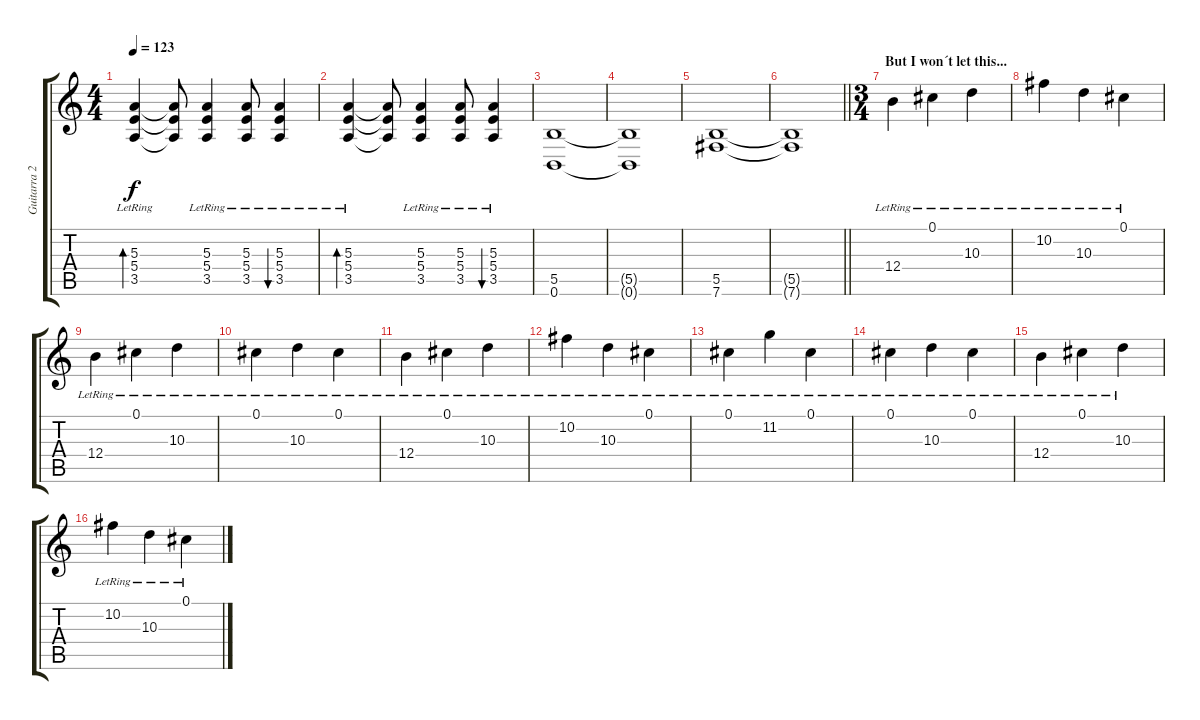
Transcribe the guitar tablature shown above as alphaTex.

\track ("Guitarra 2" "Guitarra 2") {instrument acousticguitarsteel}
\staff {score tabs}
\tuning (Db4 Ab3 E3 B2 Gb2 B1) {hide}
\ts (4 4)
\tempo 123
\clef g2
\ks c
(5.3{lr} 5.4{lr} 3.5{lr}).4{bd 60 dy f} (5.3{t} 5.4{t} 3.5{t}).8 (5.3{lr} 5.4{lr} 3.5{lr}).4 (5.3{lr} 5.4{lr} 3.5{lr}).8 (5.3{lr} 5.4{lr} 3.5{lr}).4{bu 60} |
(5.3{lr} 5.4{lr} 3.5{lr}).4{bd 60} (5.3{t} 5.4{t} 3.5{t}).8 (5.3{lr} 5.4{lr} 3.5{lr}).4 (5.3{lr} 5.4{lr} 3.5{lr}).8 (5.3{lr} 5.4{lr} 3.5{lr}).4{bu 60} |
(5.5 0.6).1 |
(5.5{t} 0.6{t}).1 |
(5.5 7.6).1 |
\barLineRight lightlight
(5.5{t} 7.6{t}).1 |
\ts (3 4)
\section ("" "But I won´t let this...")
12.4{lr}.4 0.1{lr}.4 10.3{lr}.4 |
10.2{lr}.4 10.3{lr}.4 0.1{lr}.4 |
12.4{lr}.4 0.1{lr}.4 10.3{lr}.4 |
0.1{lr}.4 10.3{lr}.4 0.1{lr}.4 |
12.4{lr}.4 0.1{lr}.4 10.3{lr}.4 |
10.2{lr}.4 10.3{lr}.4 0.1{lr}.4 |
0.1{lr}.4 11.2{lr}.4 0.1{lr}.4 |
0.1{lr}.4 10.3{lr}.4 0.1{lr}.4 |
12.4{lr}.4 0.1{lr}.4 10.3{lr}.4 |
10.2{lr}.4 10.3{lr}.4 0.1{lr}.4
